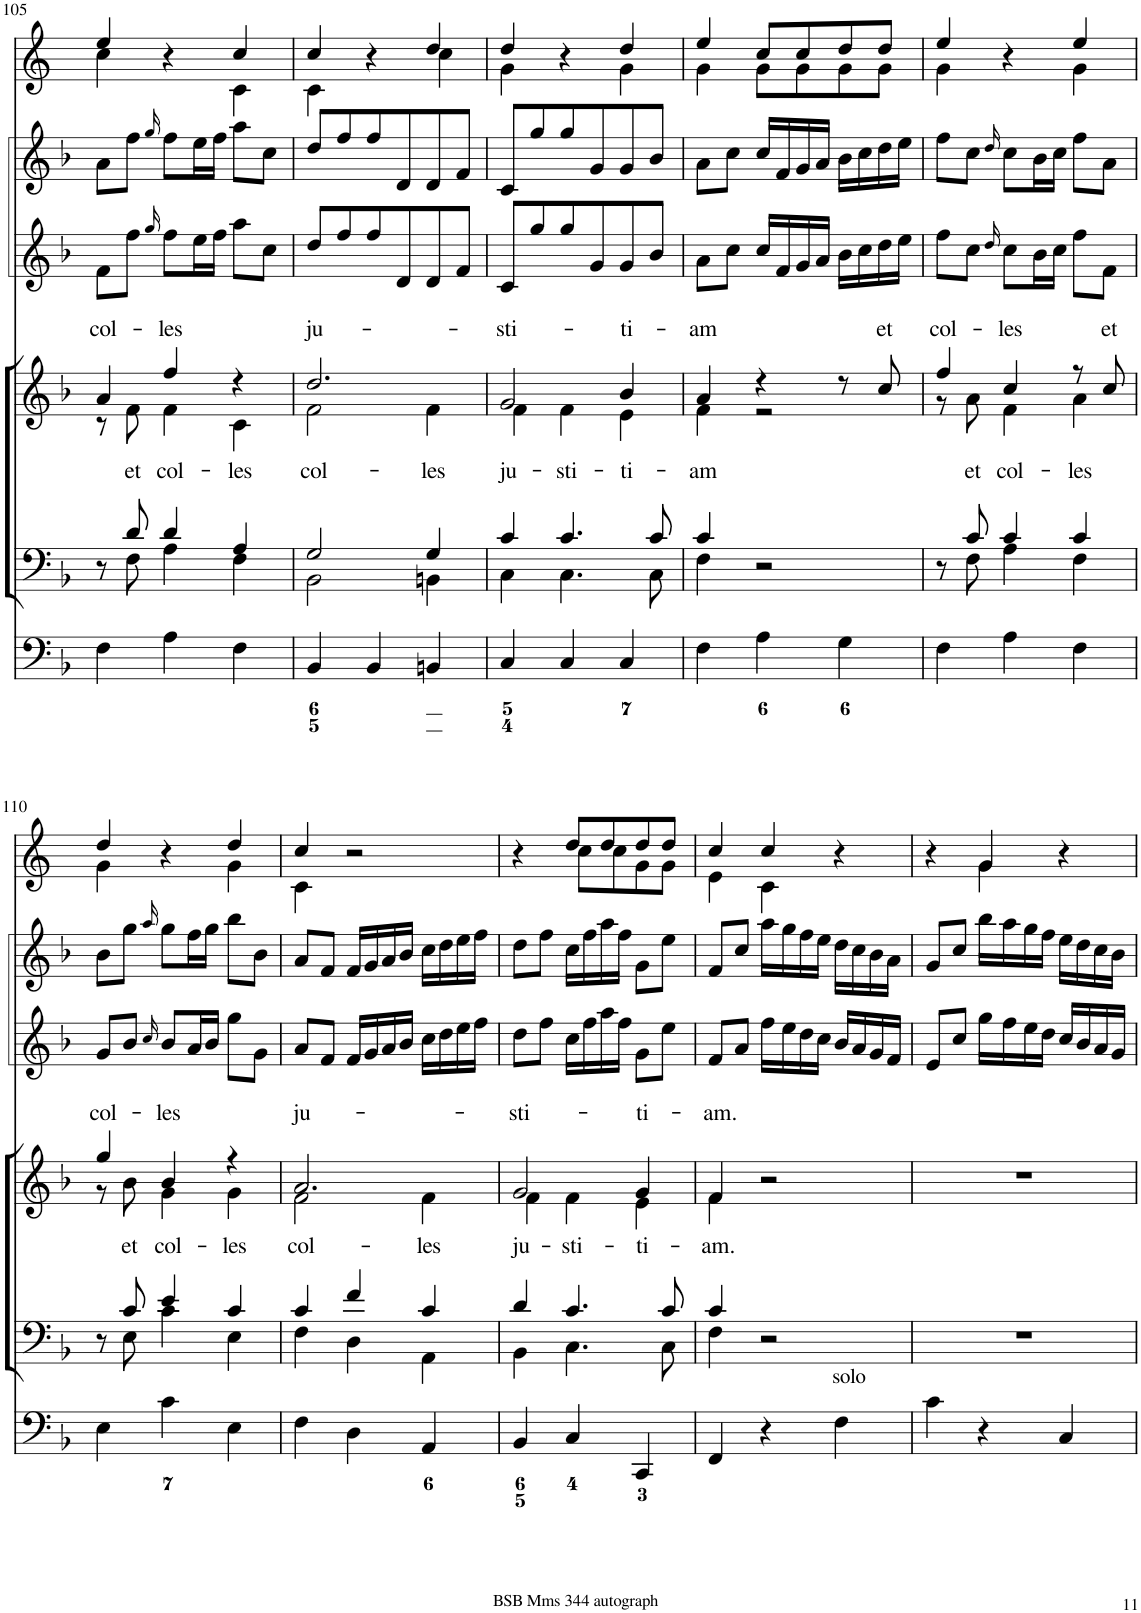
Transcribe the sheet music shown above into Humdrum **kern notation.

**kern	**kern	**kern	**text	**kern	**kern	**kern
*part6	*part5	*part4	*part4	*part3	*part2	*part1
*staff6	*staff5	*staff4	*staff4	*staff3	*staff2	*staff1
*I"Organ	*I"Voice	*I"Voice	*	*I"Violin	*I"Violini	*I"Corni in F
*	*	*	*	*I'Vln	*I'Vln	*
!!LO:PB:g=z
*clefF4	*clefF4	*clefG2	*	*clefG2	*clefG2	*clefG2
*	*	*	*	*	*	*Trd4c7
*k[b-]	*k[b-]	*k[b-]	*	*k[b-]	*k[b-]	*k[]
*M3/4	*M3/4	*M3/4	*	*M3/4	*M3/4	*M3/4
=105	=105	=105	=105	=105	=105	=105
*	*^	*	*	*	*	*
!	!	!	!	!LO:LY:a	!	!	!
*	*	*	*^	*	*	*	*^
4F\	8r	8ryy	4a/	8r	col-	8f\L	8a\L	4ee/	4cc\
!	!	!	!	!	!LO:LY:b	!	!	!	!
.	8d/	8F\	.	8f\	et	8ff\J	8ff\J	.	.
.	.	.	.	.	.	16qgg/	16qgg/	.	.
!	!	!	!	!	!LO:LY:a	!	!	!	!
!	!	!	!	!	!LO:LY:b	!	!	!	!
4A\	4d/	4A\	4ff/	4f\	col-	8ff\L	8ff\L	4r	4ryy
.	.	.	.	.	.	16ee\L	16ee\L	.	.
.	.	.	.	.	.	16ff\JJ	16ff\JJ	.	.
!	!	!	!	!	!LO:LY:b	!	!	!	!
4F\	4A/	4F\	4r	4c\	-les	8aa\L	8aa\L	4cc/	4c\
.	.	.	.	.	.	8cc\J	8cc\J	.	.
=106	=106	=106	=106	=106	=106	=106	=106	=106	=106
!	!	!	!	!	!LO:LY:a	!	!	!	!
!	!	!	!	!	!LO:LY:b	!	!	!	!
4BB-/	2G/	2BB-\	2.dd/	2f\	col-	8dd/L	8dd/L	4cc/	4c\
.	.	.	.	.	.	8ff/	8ff/	.	.
4BB-/	.	.	.	.	.	8ff/	8ff/	4r	4ryy
.	.	.	.	.	.	8d/	8d/	.	.
!	!	!	!	!	!LO:LY:b	!	!	!	!
4BBn/	4G/	4BBn\	.	4f\	-les	8d/	8d/	4dd/	4cc\
.	.	.	.	.	.	8f/J	8f/J	.	.
=107	=107	=107	=107	=107	=107	=107	=107	=107	=107
!	!	!	!	!	!LO:LY:a	!	!	!	!
!	!	!	!	!	!LO:LY:b	!	!	!	!
4C/	4c/	4C\	2g/	4f\	ju-	8c/L	8c/L	4dd/	4g\
.	.	.	.	.	.	8gg/	8gg/	.	.
!	!	!	!	!	!LO:LY:b	!	!	!	!
4C/	4.c/	4.C\	.	4f\	-sti-	8gg/	8gg/	4r	4ryy
.	.	.	.	.	.	8g/	8g/	.	.
!	!	!	!	!	!LO:LY:a	!	!	!	!
!	!	!	!	!	!LO:LY:b	!	!	!	!
4C/	.	.	4b-/	4e\	-ti-	8g/	8g/	4dd/	4g\
.	8c/	8C\	.	.	.	8b-/J	8b-/J	.	.
=108	=108	=108	=108	=108	=108	=108	=108	=108	=108
!	!	!	!	!	!LO:LY:a	!	!	!	!
!	!	!	!	!	!LO:LY:b	!	!	!	!
4F\	4c/	4F\	4a/	4f\	-am	8a\L	8a\L	4ee/	4g\
.	.	.	.	.	.	8cc\J	8cc\J	.	.
4A\	2r	2ryy	4r	2r	.	16cc/LL	16cc/LL	8cc/L	8g\L
.	.	.	.	.	.	16f/	16f/	.	.
.	.	.	.	.	.	16g/	16g/	8cc/	8g\
.	.	.	.	.	.	16a/JJ	16a/JJ	.	.
4G\	.	.	8r	.	.	16b-\LL	16b-\LL	8dd/	8g\
.	.	.	.	.	.	16cc\	16cc\	.	.
!	!	!	!	!	!LO:LY:a	!	!	!	!
.	.	.	8cc/	.	et	16dd\	16dd\	8dd/J	8g\J
.	.	.	.	.	.	16ee\JJ	16ee\JJ	.	.
=109	=109	=109	=109	=109	=109	=109	=109	=109	=109
!	!	!	!	!	!LO:LY:a	!	!	!	!
4F\	8r	8ryy	4ff/	8r	col-	8ff\L	8ff\L	4ee/	4g\
!	!	!	!	!	!LO:LY:b	!	!	!	!
.	8c/	8F\	.	8a\	et	8cc\J	8cc\J	.	.
.	.	.	.	.	.	16qdd/	16qdd/	.	.
!	!	!	!	!	!LO:LY:a	!	!	!	!
!	!	!	!	!	!LO:LY:b	!	!	!	!
4A\	4c/	4A\	4cc/	4f\	col-	8cc\L	8cc\L	4r	4ryy
.	.	.	.	.	.	16b-\L	16b-\L	.	.
.	.	.	.	.	.	16cc\JJ	16cc\JJ	.	.
!	!	!	!	!	!LO:LY:b	!	!	!	!
4F\	4c/	4F\	8r	4a\	-les	8ff\L	8ff\L	4ee/	4g\
!	!	!	!	!	!LO:LY:a	!	!	!	!
.	.	.	8cc/	.	et	8f\J	8a\J	.	.
!!LO:LB:g=z	!!
=110	=110	=110	=110	=110	=110	=110	=110	=110	=110
!	!	!	!	!	!LO:LY:a	!	!	!	!
4E\	8r	8ryy	4gg/	8r	col-	8g/L	8b-\L	4dd/	4g\
!	!	!	!	!	!LO:LY:b	!	!	!	!
.	8c/	8E\	.	8b-\	et	8b-/J	8gg\J	.	.
.	.	.	.	.	.	16qcc/	16qaa/	.	.
!	!	!	!	!	!LO:LY:a	!	!	!	!
!	!	!	!	!	!LO:LY:b	!	!	!	!
4c\	4e/	4c\	4b-/	4g\	col-	8b-/L	8gg\L	4r	4ryy
.	.	.	.	.	.	16a/L	16ff\L	.	.
.	.	.	.	.	.	16b-/JJ	16gg\JJ	.	.
!	!	!	!	!	!LO:LY:b	!	!	!	!
4E\	4c/	4E\	4r	4g\	-les	8gg\L	8bb-\L	4dd/	4g\
.	.	.	.	.	.	8g\J	8b-\J	.	.
=111	=111	=111	=111	=111	=111	=111	=111	=111	=111
!	!	!	!	!	!LO:LY:a	!	!	!	!
!	!	!	!	!	!LO:LY:b	!	!	!	!
4F\	4c/	4F\	2.a/	2f\	col-	8a/L	8a/L	4cc/	4c\
.	.	.	.	.	.	8f/J	8f/J	.	.
4D\	4f/	4D\	.	.	.	16f/LL	16f/LL	2r	2ryy
.	.	.	.	.	.	16g/	16g/	.	.
.	.	.	.	.	.	16a/	16a/	.	.
.	.	.	.	.	.	16b-/JJ	16b-/JJ	.	.
!	!	!	!	!	!LO:LY:b	!	!	!	!
4AA/	4c/	4AA\	.	4f\	-les	16cc\LL	16cc\LL	.	.
.	.	.	.	.	.	16dd\	16dd\	.	.
.	.	.	.	.	.	16ee\	16ee\	.	.
.	.	.	.	.	.	16ff\JJ	16ff\JJ	.	.
=112	=112	=112	=112	=112	=112	=112	=112	=112	=112
!	!	!	!	!	!LO:LY:a	!	!	!	!
!	!	!	!	!	!LO:LY:b	!	!	!	!
4BB-/	4d/	4BB-\	2g/	4f\	ju-	8dd\L	8dd\L	4r	4ryy
.	.	.	.	.	.	8ff\J	8ff\J	.	.
!	!	!	!	!	!LO:LY:b	!	!	!	!
4C/	4.c/	4.C\	.	4f\	-sti-	16cc\LL	16cc\LL	8dd/L	8cc\L
.	.	.	.	.	.	16ff\	16ff\	.	.
.	.	.	.	.	.	16aa\	16aa\	8dd/	8cc\
.	.	.	.	.	.	16ff\JJ	16ff\JJ	.	.
!	!	!	!	!	!LO:LY:a	!	!	!	!
!	!	!	!	!	!LO:LY:b	!	!	!	!
4CC/	.	.	4g/	4e\	-ti-	8g\L	8g\L	8dd/	8g\
.	8c/	8C\	.	.	.	8ee\J	8ee\J	8dd/J	8g\J
=113	=113	=113	=113	=113	=113	=113	=113	=113	=113
!	!	!	!	!	!LO:LY:a	!	!	!	!
!	!	!	!	!	!LO:LY:b	!	!	!	!
4FF/	4c/	4F\	4f/	4f\	-am.	8f/L	8f/L	4cc/	4e\
.	.	.	.	.	.	8a/J	8cc/J	.	.
4r	2r	2ryy	2r	2ryy	.	16ff\LL	16aa\LL	4cc/	4c\
.	.	.	.	.	.	16ee\	16gg\	.	.
.	.	.	.	.	.	16dd\	16ff\	.	.
.	.	.	.	.	.	16cc\JJ	16ee\JJ	.	.
!LO:TX:a:t=solo	!	!	!	!	!	!	!	!	!
4F\	.	.	.	.	.	16b-/LL	16dd\LL	4r	4ryy
.	.	.	.	.	.	16a/	16cc\	.	.
.	.	.	.	.	.	16g/	16b-\	.	.
.	.	.	.	.	.	16f/JJ	16a\JJ	.	.
*	*v	*v	*	*	*	*	*	*	*
*	*	*v	*v	*	*	*	*	*
=114	=114	=114	=114	=114	=114	=114	=114
4c\	2.r	2.r	.	8e/L	8g/L	4r	4ryy
.	.	.	.	8cc/J	8cc/J	.	.
4r	.	.	.	16gg\LL	16bb-\LL	4g/	4g\
.	.	.	.	16ff\	16aa\	.	.
.	.	.	.	16ee\	16gg\	.	.
.	.	.	.	16dd\JJ	16ff\JJ	.	.
4C/	.	.	.	16cc/LL	16ee\LL	4r	4ryy
.	.	.	.	16b-/	16dd\	.	.
.	.	.	.	16a/	16cc\	.	.
.	.	.	.	16g/JJ	16b-\JJ	.	.
*	*	*	*	*	*	*v	*v
=	=	=	=	=	=	=
*-	*-	*-	*-	*-	*-	*-
